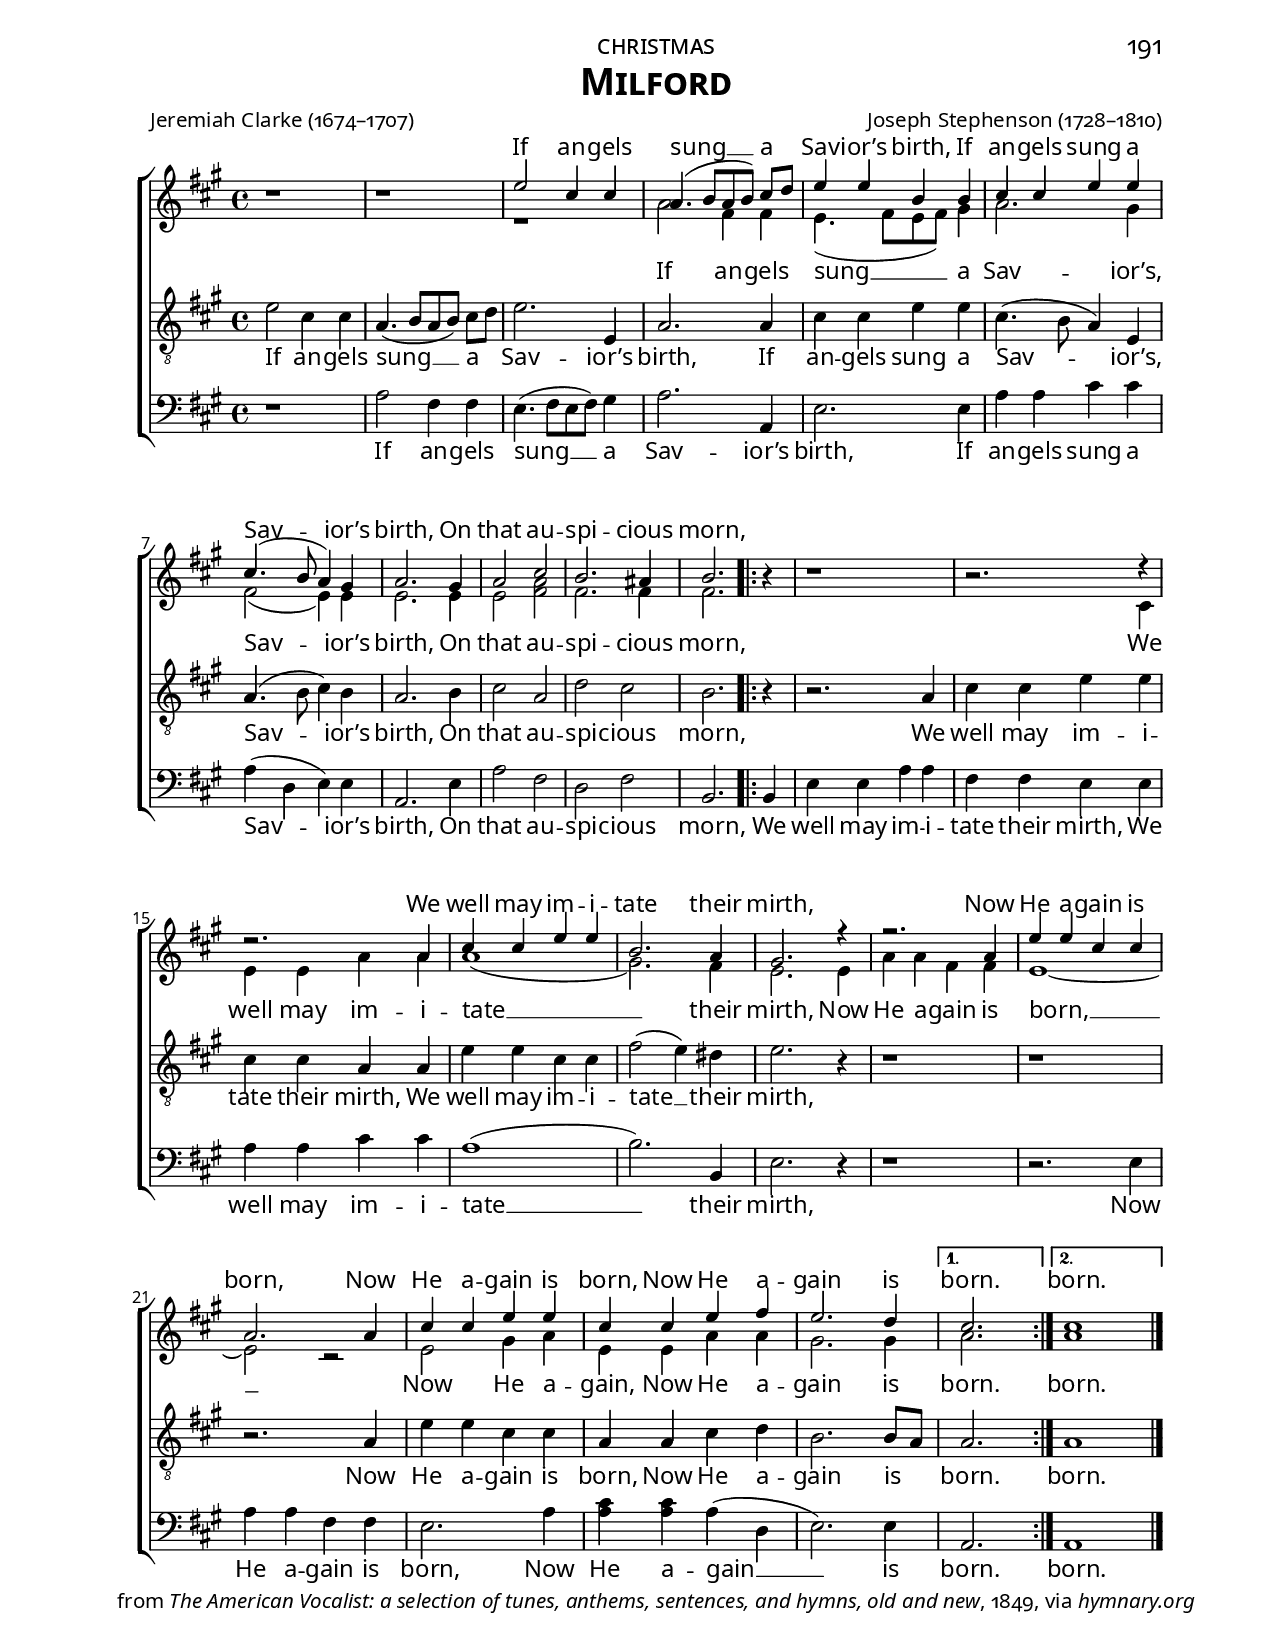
\version "2.14.2"
\include "util.ly"
\header {
  title = \markup{\override #'(font-name . "Garamond Premier Pro Semibold"){ \abs-fontsize #18 \smallCapsOldStyle"Milford"}}
  poet = \markup\oldStyleNum"Jeremiah Clarke (1674–1707)"
  composer = \markup\oldStyleNum"Joseph Stephenson (1728–1810)"
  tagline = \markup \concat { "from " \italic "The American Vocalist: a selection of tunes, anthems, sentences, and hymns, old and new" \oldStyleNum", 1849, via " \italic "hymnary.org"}
}
\paper {
  %print-all-headers = ##t
  paper-height = 11\in
  paper-width = 8.5\in
  indent = 0\in
  %system-system-spacing = #'((basic-distance . 10) (padding . 0))
  system-system-spacing =
    #'((basic-distance . 0)
       (minimum-distance . 0)
       (padding . -5)
       (stretchability . 100))
  ragged-last-bottom = ##f
  ragged-bottom = ##f
  two-sided = ##t
  inner-margin = 1\in
  outer-margin = 0.75\in
  top-margin = 0.26\in
  bottom-margin = 0.25\in
  first-page-number = #191
  print-first-page-number = ##t
  headerLine = \markup{\override #'(font-name . "Garamond Premier Pro") \smallCapsOldStyle"christmas"}
  oddHeaderMarkup = \markup\fill-line{
     \override #'(font-name . "Garamond Premier Pro")\abs-fontsize #12.5
     \combine 
        \fill-line{"" \on-the-fly #print-page-number-check-first
        \oldStylePageNum""
        }
        \fill-line{\headerLine}
  }
  evenHeaderMarkup = \markup {
     \override #'(font-name . "Garamond Premier Pro")\abs-fontsize #12.5
     \combine
        \on-the-fly #print-page-number-check-first
        \oldStylePageNum""
        \fill-line{\headerLine}
  }
}
#(set-global-staff-size 18) \paper{ #(define fonts (make-pango-font-tree "Garamond Premier Pro" "Garamond Premier Pro" "Garamond Premier Pro" (/ 18 20))) }
global = {
  \key a \major
  \time 4/4
  \autoBeamOff
  \override DynamicLineSpanner #'staff-padding = #0.0
  \override DynamicLineSpanner #'Y-extent = #'(-1 . 1)
}

sopMusic = \relative c'' {
  b1\rest |
  b1\rest |
  e2 cis4 cis |
  a4.( b8[ a b]) cis[ d] |
  e4 e b b |
  cis cis e e |
  cis4.( b8 a4) gis |
  a2. gis4 |
  a2 cis |
  b2. ais4 |
  \partial 2. b2.
  \repeat volta 2 {
    \partial 4 b4\rest |
    b1\rest |
    
    b2.\rest d4\rest |
    d2.\rest a4 |
    cis4 cis e e |
    b2. a4 |
    gis2. r4 |
    r2. a4 |
    e'4 e cis cis |
    a2. a4 |
    cis cis e e |
    cis cis e fis |
    e2. d4 |
  }
  \alternative {
    {
      \partial 2. cis2.
    }
    {
      cis1 \bar "|."
    }
  }
}
sopWords = \lyricmode {
  If an -- gels sung __ a Sav -- ior’s birth,
  If an -- gels sung a Sav -- ior’s birth,
  On that au -- spi -- cious morn,
  
  We well may im -- i -- tate their mirth,
  Now He a -- gain is born,
  Now He a -- gain is born,
  Now He a -- gain is born.
  
  born.
}

altoMusic = \relative c' {
  s1 |
  s1 |
  r1 |
  a'2 fis4 fis |
  e4.( fis8[ e fis]) gis4 |
  a2. gis4 |
  fis2( e4) e |
  e2. e4 |
  e2 <fis a> |
  fis2. fis4 |
  fis2. |
  \repeat volta 2 {
    s4 |
    s1 |
    
    s2. cis4 |
    e e a a |
    a1( |
    gis2.) fis4 |
    e2. e4 |
    a a fis fis |
    e1~|
    e2 r2 |
    e2 gis4 a |
    e e a a |
    gis2. gis4 |
  }
  \alternative {
    {
      a2.
    }
    {
      a1
    }
  }
}
altoWords = \lyricmode {
  If an -- gels sung __ a Sav -- ior’s, Sav -- ior’s birth,
  On that au -- spi -- cious morn,
  
  We well may im -- i -- tate __ their mirth,
  Now He a -- gain is born, __
  Now He a -- gain,
  Now He a -- gain is born.
  
  born.
}
altoWordsII = \lyricmode {
%\markup\italic
  \set stanza = #"2. "
  \set ignoreMelismata = ##t
}
altoWordsIII = \lyricmode {
  \set stanza = #"3. "
  \set ignoreMelismata = ##t
}
altoWordsIV = \lyricmode {
  \set stanza = #"4. "
  \set ignoreMelismata = ##t
}
altoWordsV = \lyricmode {
  \set stanza = #"5. "
  \set ignoreMelismata = ##t
}
altoWordsVI = \lyricmode {
  \set stanza = #"6. "
  \set ignoreMelismata = ##t
}
tenorMusic = \relative c' {
  e2 cis4 cis |
  a4.( b8[ a b]) cis[ d] |
  e2. e,4 |
  a2. a4 |
  cis cis e e |
  cis4.( b8 a4) e |
  a4.( b8 cis4) b |
  a2. b4 |
  cis2 a |
  d cis |
  b2.
  \repeat volta 2 {
    r4 |
    r2. a4 |
    cis cis e e |
    cis cis a a |
    e' e cis cis |
    fis2( e4) dis |
    e2. r4 |
    r1 |
    r1 |
    r2. a,4 |
    e' e cis cis |
    a a cis d |
    b2. b8[ a] |
  }
  \alternative {
    {
      a2.
    }
    {
      a1
    }
  }
}
tenorWords = \lyricmode {
  If an -- gels sung __ a Sav -- ior’s birth,
  If an -- gels sung a Sav -- ior’s, Sav -- ior’s birth,
  On that au -- spi -- cious morn,
  
  We well may im -- i -- tate their mirth,
  We well may im -- i -- tate __ their mirth,
  Now He a -- gain is born,
  Now He a -- gain is born.
  
  born.
}

bassMusic = \relative c' {
  r1 |
  a2 fis4 fis |
  e4.( fis8[ e fis]) gis4 |
  a2. a,4 |
  e'2. e4 |
  a a cis cis |
  a( d, e) e |
  a,2. e'4 |
  a2 fis |
  d fis |
  b,2. |
  \repeat volta 2 {
    b4 |
    e e a a |
    
    fis fis e e |
    a a cis cis |
    a1( |
    b2.) b,4 |
    e2. r4 |
    r1 |
    r2. e4 |
    a a fis fis |
    e2. a4 |
    <a cis> <a cis> a( d, |
    e2.) e4 |
  }
  \alternative {
    {
      a,2.
    }
    {
      a1
    }
  }
}
bassWords = \lyricmode {
  If an -- gels sung __ a Sav -- ior’s birth,
  If an -- gels sung a Sav -- ior’s birth,
  On that au -- spi -- cious morn,
  
  We well may im -- i -- tate their mirth,
  We well may im -- i -- tate __ their mirth,
  Now He a -- gain is born,
  Now He a -- gain __ is born.
  
  born.
}

pianoRH = \relative c' {
  
}
pianoLH = \relative c' {
  
}

\score {
  <<
   \new ChoirStaff <<
    \new Staff = women <<
      \new Voice = "sopranos" { << \global \voiceOne \sopMusic >> }
      \new Voice = "altos" { << \global \voiceTwo \altoMusic >> }
    >>
    \new Staff = tenors <<
      \clef "G_8"
      \new Voice = "tenors" { << \global \tenorMusic >> }
    >>
    \new Staff = basses <<
      \clef bass
      \new Voice = "basses" { << \global \bassMusic >> }
    >>
    \new Lyrics \with { alignAboveContext = #"women" \override VerticalAxisGroup #'nonstaff-relatedstaff-spacing = #'((basic-distance . 1))} \lyricsto "sopranos" \sopWords
    \new Lyrics \with { alignBelowContext = #"women" } \lyricsto "altos" \altoWords
   
    \new Lyrics \with { alignBelowContext = #"tenors" \override VerticalAxisGroup #'nonstaff-relatedstaff-spacing = #'((basic-distance . 1)) } \lyricsto "tenors" \tenorWords
    \new Lyrics \with { alignBelowContext = #"basses" \override VerticalAxisGroup #'nonstaff-relatedstaff-spacing = #'((basic-distance . 1)) } \lyricsto "basses" \bassWords
  >>
%    \new PianoStaff << \new Staff { \new Voice { \pianoRH } } \new Staff { \clef "bass" \pianoLH } >>
  >>
  \layout {
  \context {
    \Lyrics
    \override LyricText #'font-size = #1.3
  }
    \context {
      \Score
      %\override SpacingSpanner #'base-shortest-duration = #(ly:make-moment 1 8)
      %\override SpacingSpanner #'common-shortest-duration = #(ly:make-moment 1 4)
    }
    \context {
      % Remove all empty staves
      % \Staff \RemoveEmptyStaves \override VerticalAxisGroup #'remove-first = ##t
    }
    \context {
      \Lyrics
      \override LyricText #'X-offset = #center-on-word
    }
  }
}

